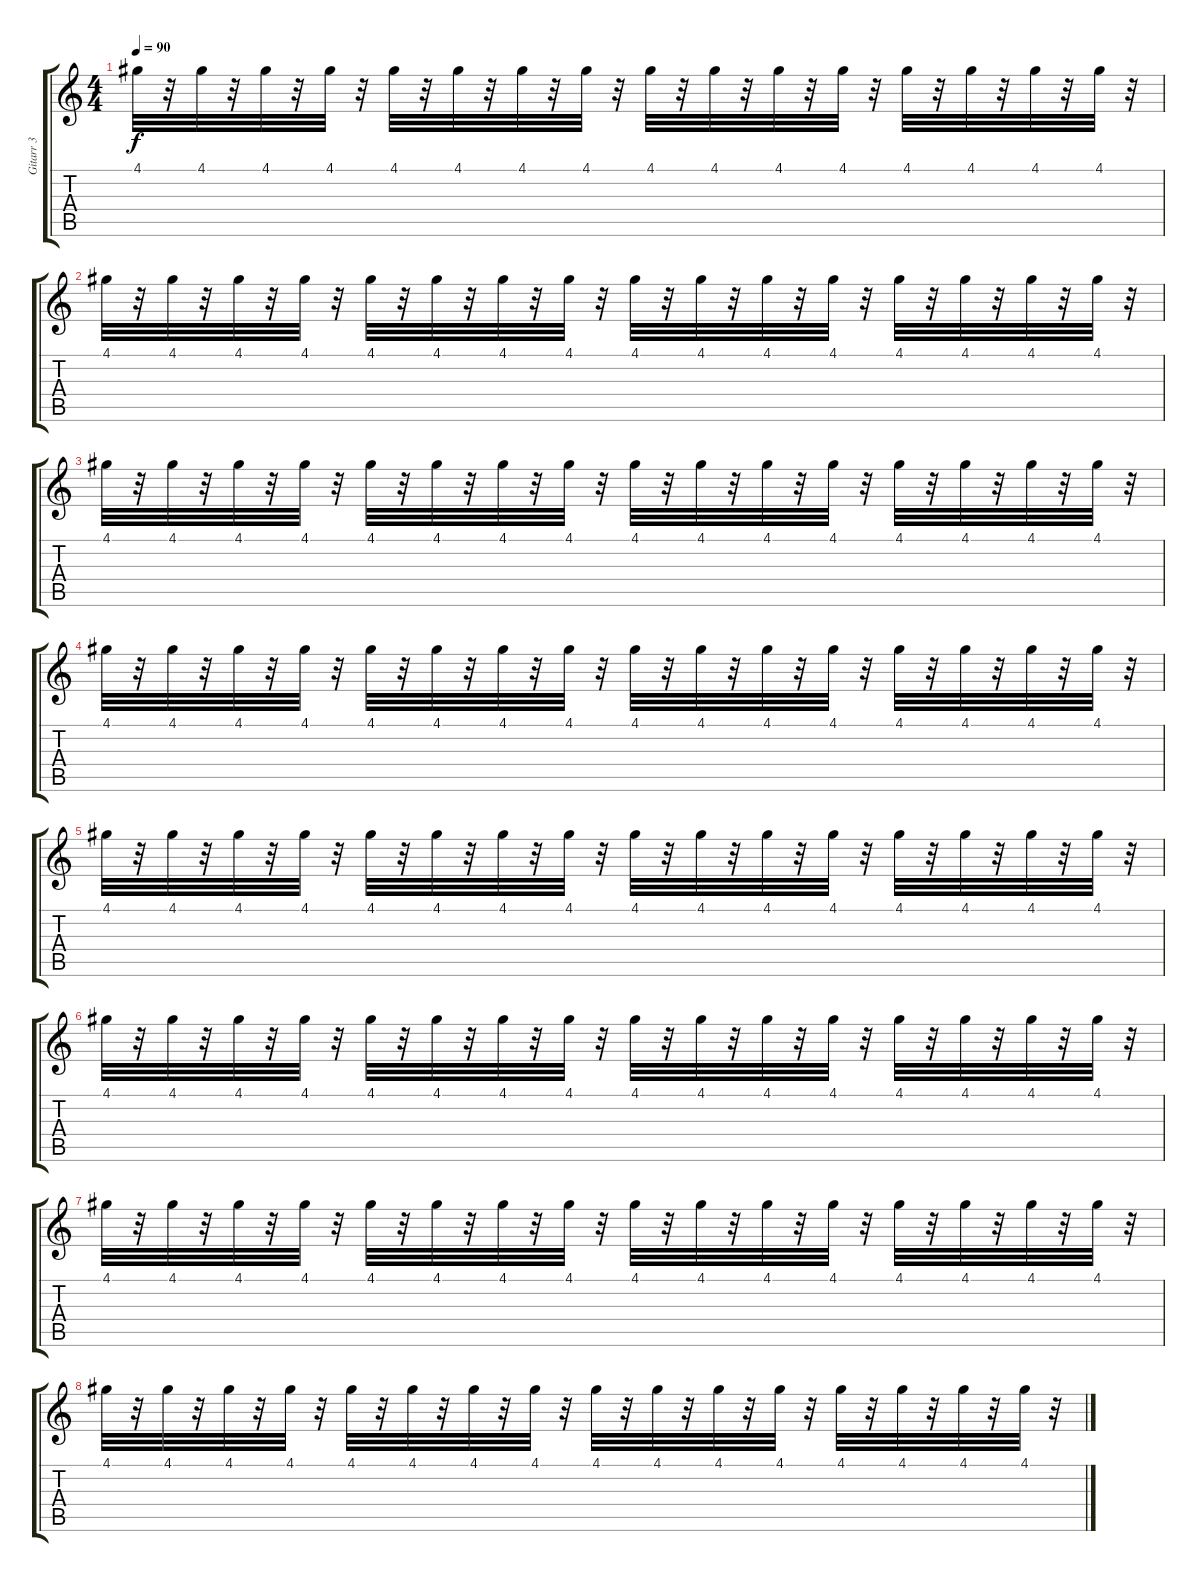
\track ("Gitarr 3" "Gitarr 3") {instrument overdrivenguitar}
\staff {score tabs}
\tuning (E4 B3 G3 D3 A2 E2) {hide}
\ts (4 4)
\tempo 90
\clef g2
\ks c
4.1.32{dy f} r.32 4.1.32 r.32 4.1.32 r.32 4.1.32 r.32 4.1.32 r.32 4.1.32 r.32 4.1.32 r.32 4.1.32 r.32 4.1.32 r.32 4.1.32 r.32 4.1.32 r.32 4.1.32 r.32 4.1.32 r.32 4.1.32 r.32 4.1.32 r.32 4.1.32 r.32 |
4.1.32 r.32 4.1.32 r.32 4.1.32 r.32 4.1.32 r.32 4.1.32 r.32 4.1.32 r.32 4.1.32 r.32 4.1.32 r.32 4.1.32 r.32 4.1.32 r.32 4.1.32 r.32 4.1.32 r.32 4.1.32 r.32 4.1.32 r.32 4.1.32 r.32 4.1.32 r.32 |
4.1.32 r.32 4.1.32 r.32 4.1.32 r.32 4.1.32 r.32 4.1.32 r.32 4.1.32 r.32 4.1.32 r.32 4.1.32 r.32 4.1.32 r.32 4.1.32 r.32 4.1.32 r.32 4.1.32 r.32 4.1.32 r.32 4.1.32 r.32 4.1.32 r.32 4.1.32 r.32 |
4.1.32 r.32 4.1.32 r.32 4.1.32 r.32 4.1.32 r.32 4.1.32 r.32 4.1.32 r.32 4.1.32 r.32 4.1.32 r.32 4.1.32 r.32 4.1.32 r.32 4.1.32 r.32 4.1.32 r.32 4.1.32 r.32 4.1.32 r.32 4.1.32 r.32 4.1.32 r.32 |
4.1.32 r.32 4.1.32 r.32 4.1.32 r.32 4.1.32 r.32 4.1.32 r.32 4.1.32 r.32 4.1.32 r.32 4.1.32 r.32 4.1.32 r.32 4.1.32 r.32 4.1.32 r.32 4.1.32 r.32 4.1.32 r.32 4.1.32 r.32 4.1.32 r.32 4.1.32 r.32 |
4.1.32 r.32 4.1.32 r.32 4.1.32 r.32 4.1.32 r.32 4.1.32 r.32 4.1.32 r.32 4.1.32 r.32 4.1.32 r.32 4.1.32 r.32 4.1.32 r.32 4.1.32 r.32 4.1.32 r.32 4.1.32 r.32 4.1.32 r.32 4.1.32 r.32 4.1.32 r.32 |
4.1.32 r.32 4.1.32 r.32 4.1.32 r.32 4.1.32 r.32 4.1.32 r.32 4.1.32 r.32 4.1.32 r.32 4.1.32 r.32 4.1.32 r.32 4.1.32 r.32 4.1.32 r.32 4.1.32 r.32 4.1.32 r.32 4.1.32 r.32 4.1.32 r.32 4.1.32 r.32 |
4.1.32 r.32 4.1.32 r.32 4.1.32 r.32 4.1.32 r.32 4.1.32 r.32 4.1.32 r.32 4.1.32 r.32 4.1.32 r.32 4.1.32 r.32 4.1.32 r.32 4.1.32 r.32 4.1.32 r.32 4.1.32 r.32 4.1.32 r.32 4.1.32 r.32 4.1.32 r.32
